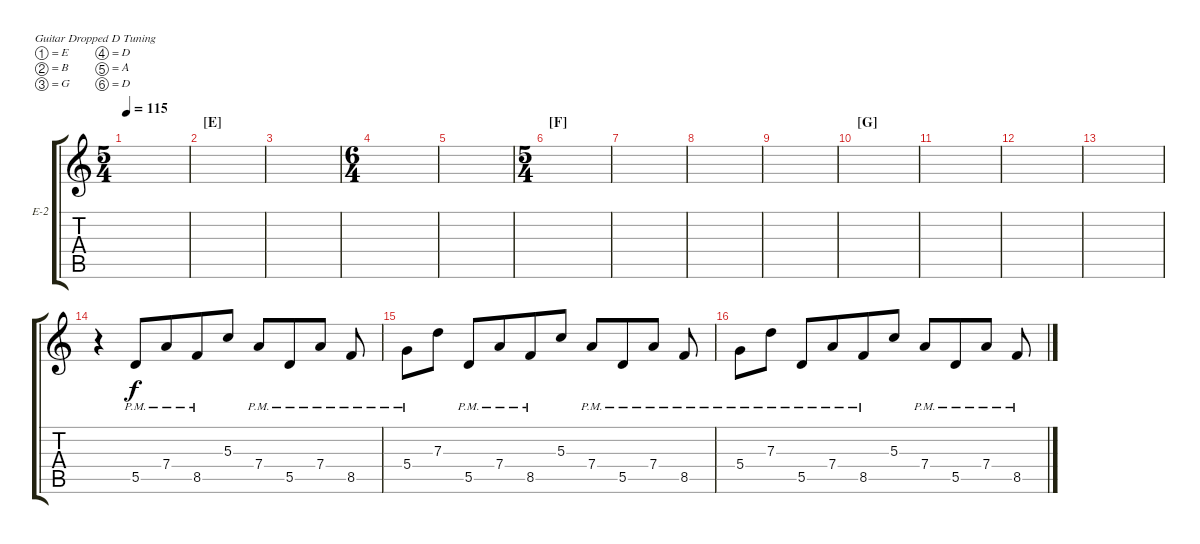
\defaultSystemsLayout 4
\bracketExtendMode groupsimilarinstruments
\firstSystemTrackNameOrientation horizontal
\otherSystemsTrackNameOrientation horizontal
\track ("Effect 2" "E-2") {instrument overdrivenguitar}
\staff {score tabs}
\tuning (E4 B3 G3 D3 A2 D2)
\ts (5 4)
\tempo 115
\clef g2
\scale
0.333333
\ks c
|
\section ("E" "")
\scale
0.256303 |
\scale
0.256303 |
\ts (6 4)
\beaming (8 2 4 3 2 1)
\scale
0.487395 |
\beaming (8 2 3 3 4)
\scale
0.256303 |
\ts (5 4)
\beaming (8 2 4 3 1)
\section ("F" "")
\scale
0.487395 |
\scale
0.256303 |
\scale
0.333333 |
\scale
0.333333 |
\section ("G" "")
\scale
0.333333 |
\scale
0.333333 |
\scale
0.333333 |
\scale
0.333333 |
\scale
0.333333 r.4 5.5{pm}.8 7.4{pm}.8 8.5{pm}.8 5.3.8 7.4{pm}.8 5.5{pm}.8 7.4{pm}.8 8.5{pm}.8 |
\scale
0.333333 5.4{pm}.8 7.3.8 5.5{pm}.8 7.4{pm}.8 8.5{pm}.8 5.3.8 7.4{pm}.8 5.5{pm}.8 7.4{pm}.8 8.5{pm}.8 |
\scale
0.333333 5.4{pm}.8 7.3{pm}.8 5.5{pm}.8 7.4{pm}.8 8.5{pm}.8 5.3.8 7.4{pm}.8 5.5{pm}.8 7.4{pm}.8 8.5{pm}.8
